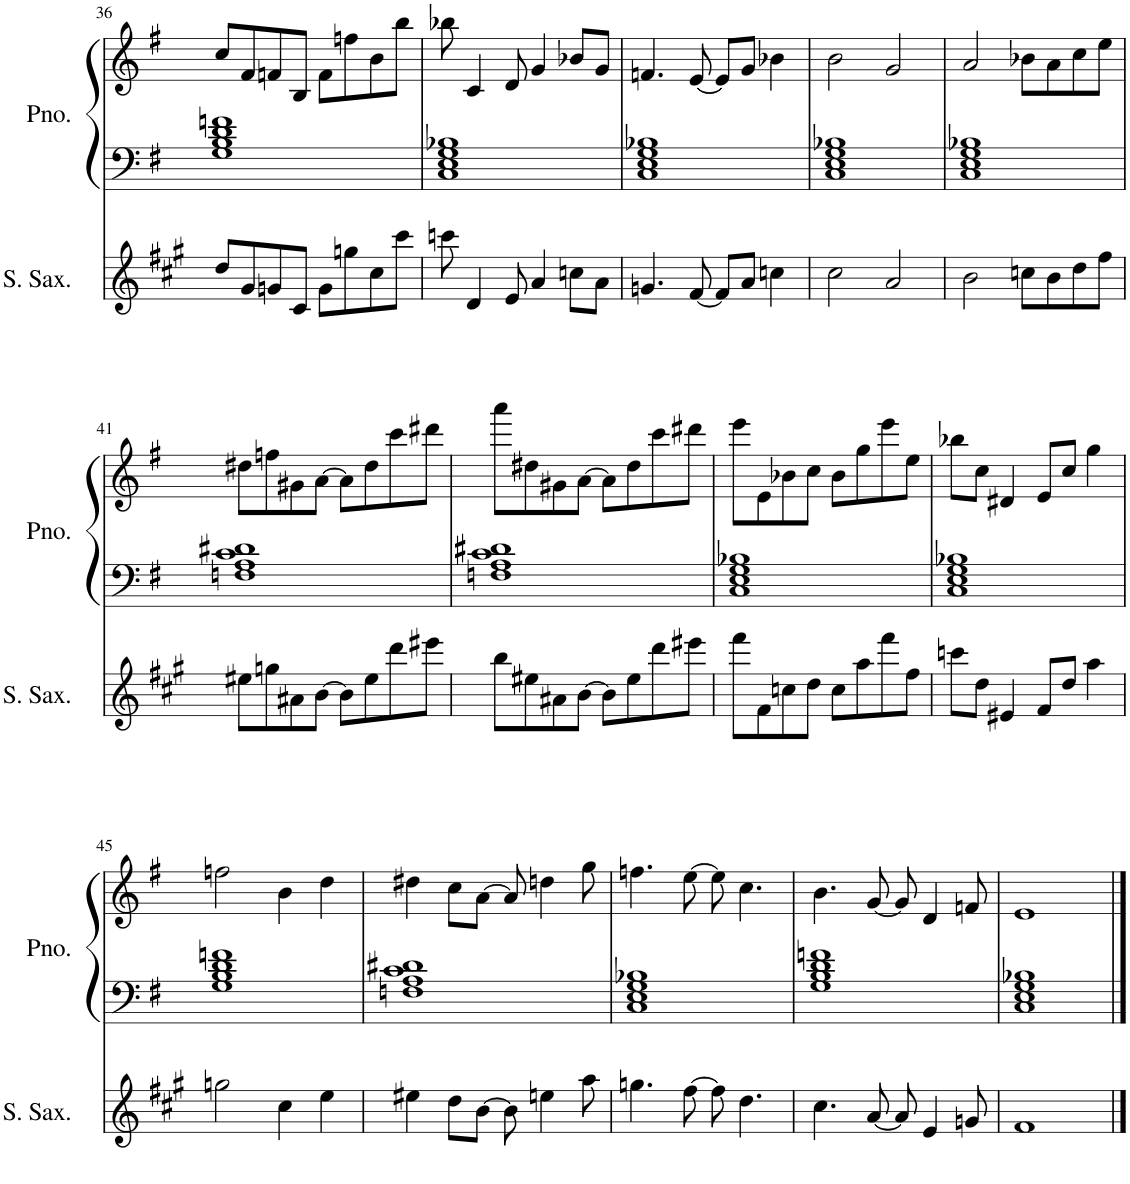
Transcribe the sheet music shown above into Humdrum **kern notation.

**kern	**kern	**kern
*part2	*part1	*part1
*staff3	*staff2	*staff1
*I"Soprano Saxophone	*I"Piano	*
*I'S. Sax.	*I'Pno.	*
!!LO:PB:g=z
*clefG2	*clefF4	*clefG2
*Trd1c2	*	*
*k[f#c#g#]	*k[f#]	*k[f#]
*M4/4	*M4/4	*M4/4
=36	=36	=36
8dd/L	1G 1B 1d 1fn	8cc/L
8g#/	.	8f#/
8gn/	.	8fn/
8c#/J	.	8B/J
8g\L	.	8f\L
8ggn\	.	8ffn\
8cc#\	.	8b\
8ccc#\J	.	8bb\J
=37	=37	=37
8cccn\	1C 1E 1G 1B-X	8bb-X\
4d/	.	4c/
8e/	.	8d/
4a/	.	4g/
8ccn\L	.	8b-X/L
8a\J	.	8g/J
=38	=38	=38
4.gn/	1C 1E 1G 1B-X	4.fn/
[8f#/	.	[8e/
8f#/L]	.	8e/L]
8a/J	.	8g/J
4ccn\	.	4b-X\
=39	=39	=39
2cc#\	1C 1E 1G 1B-X	2b\
2a/	.	2g/
=40	=40	=40
2b\	1C 1E 1G 1B-X	2a/
8ccn\L	.	8b-X\L
8b\	.	8a\
8dd\	.	8cc\
8ff#\J	.	8ee\J
!!LO:LB:g=z
=41	=41	=41
8ee#X\L	1Fn 1A 1c 1d#X	8dd#X\L
8ggn\	.	8ffn\
8a#X\	.	8g#X\
[8b\J	.	[8a\J
8b\L]	.	8a\L]
8ee#\	.	8dd#\
8ddd\	.	8ccc\
8eee#X\J	.	8ddd#X\J
=42	=42	=42
8bb\L	1Fn 1A 1c 1d#X	8aaa\L
8ee#X\	.	8dd#X\
8a#X\	.	8g#X\
[8b\J	.	[8a\J
8b\L]	.	8a\L]
8ee#\	.	8dd#\
8ddd\	.	8ccc\
8eee#X\J	.	8ddd#X\J
=43	=43	=43
8fff#\L	1C 1E 1G 1B-X	8eee\L
8f#\	.	8e\
8ccn\	.	8b-X\
8dd\J	.	8cc\J
8cc\L	.	8b-\L
8aa\	.	8gg\
8fff#\	.	8eee\
8ff#\J	.	8ee\J
=44	=44	=44
8cccn\L	1C 1E 1G 1B-X	8bb-X\L
8dd\J	.	8cc\J
4e#X/	.	4d#X/
8f#/L	.	8e/L
8dd/J	.	8cc/J
4aa\	.	4gg\
!!LO:LB:g=z
=45	=45	=45
2ggn\	1G 1B 1d 1fn	2ffn\
4cc#\	.	4b\
4ee\	.	4dd\
=46	=46	=46
4ee#X\	1Fn 1A 1c 1d#X	4dd#X\
8dd\L	.	8cc\L
[8b\J	.	[8a\J
8b\]	.	8a/]
4een\	.	4ddn\
8aa\	.	8gg\
=47	=47	=47
4.ggn\	1C 1E 1G 1B-X	4.ffn\
[8ff#\	.	[8ee\
8ff#\]	.	8ee\]
4.dd\	.	4.cc\
=48	=48	=48
4.cc#\	1G 1B 1d 1fn	4.b\
[8a/	.	[8g/
8a/]	.	8g/]
4e/	.	4d/
8gn/	.	8fn/
=49	=49	=49
1f#	1C 1E 1G 1B-X	1e
==	==	==
*-	*-	*-
